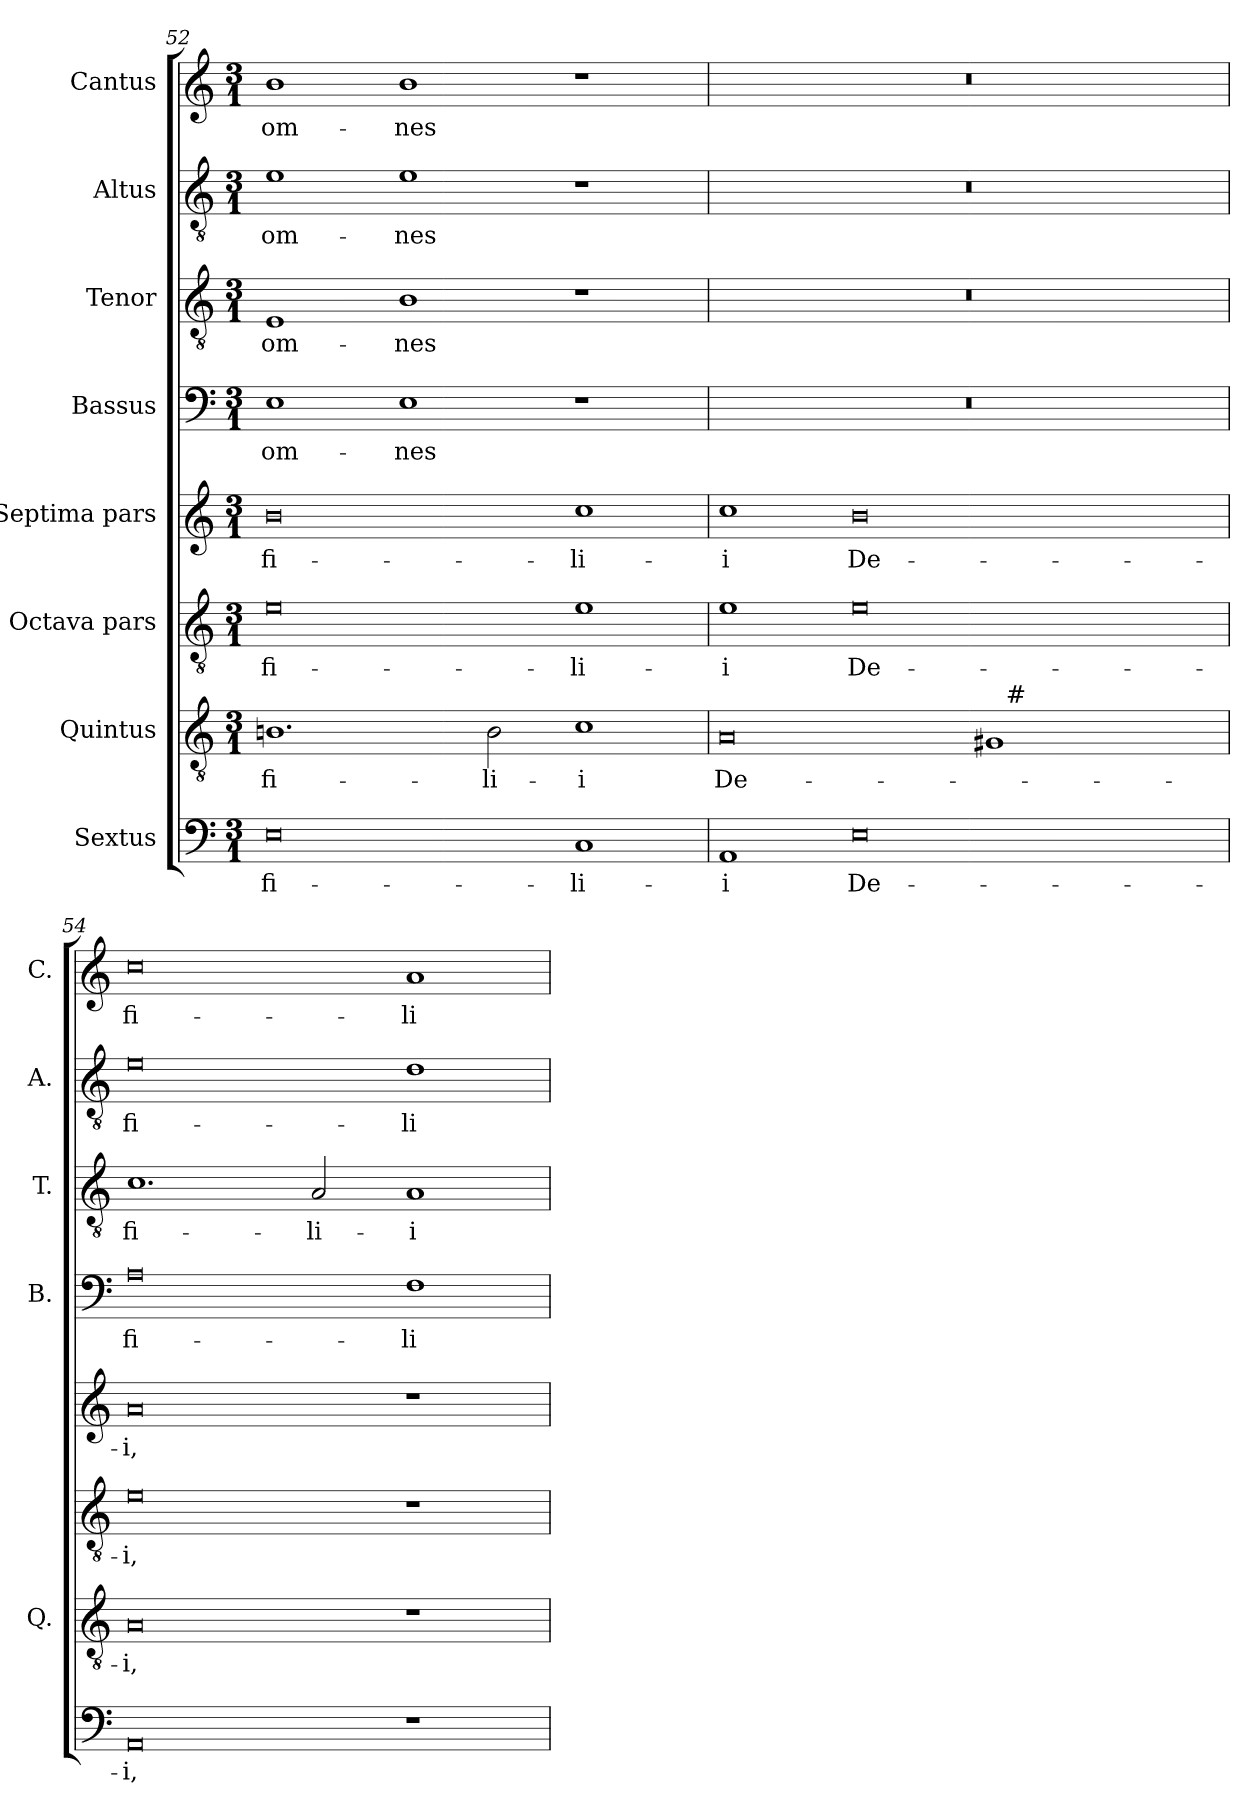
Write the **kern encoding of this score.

**kern	**text	**kern	**text	**kern	**text	**kern	**text	**kern	**text	**kern	**text	**kern	**text	**kern	**text
*part8	*part8	*part7	*part7	*part6	*part6	*part5	*part5	*part4	*part4	*part3	*part3	*part2	*part2	*part1	*part1
*staff8	*staff8	*staff7	*staff7	*staff6	*staff6	*staff5	*staff5	*staff4	*staff4	*staff3	*staff3	*staff2	*staff2	*staff1	*staff1
*I"Sextus	*	*I"Quintus	*	*I"Octava pars	*	*I"Septima pars	*	*I"Bassus	*	*I"Tenor	*	*I"Altus	*	*I"Cantus	*
*	*	*I'Q.	*	*	*	*	*	*I'B.	*	*I'T.	*	*I'A.	*	*I'C.	*
*clefF4	*	*clefGv2	*	*clefGv2	*	*clefG2	*	*clefF4	*	*clefGv2	*	*clefGv2	*	*clefG2	*
*	*	*ITrd7c12	*	*ITrd7c12	*	*	*	*	*	*ITrd7c12	*	*ITrd7c12	*	*	*
*k[]	*	*k[]	*	*k[]	*	*k[]	*	*k[]	*	*k[]	*	*k[]	*	*k[]	*
*C:	*	*C:	*	*C:	*	*C:	*	*C:	*	*C:	*	*C:	*	*C:	*
*M3/1	*	*M3/1	*	*M3/1	*	*M3/1	*	*M3/1	*	*M3/1	*	*M3/1	*	*M3/1	*
=52	=52	=52	=52	=52	=52	=52	=52	=52	=52	=52	=52	=52	=52	=52	=52
!	!LO:LY:b:color=#000000	!	!	!	!	!	!	!	!	!	!	!	!	!	!
!	!	!	!LO:LY:b:color=#000000	!	!	!	!	!	!	!	!	!	!	!	!
!	!	!	!	!	!LO:LY:b:color=#000000	!	!	!	!	!	!	!	!	!	!
!	!	!	!	!	!	!	!LO:LY:b:color=#000000	!	!	!	!	!	!	!	!
!	!	!	!	!	!	!	!	!	!LO:LY:b:color=#000000	!	!	!	!	!	!
!	!	!	!	!	!	!	!	!	!	!	!LO:LY:b:color=#000000	!	!	!	!
!	!	!	!	!	!	!	!	!	!	!	!	!	!LO:LY:b:color=#000000	!	!
!	!	!	!	!	!	!	!	!	!	!	!	!	!	!	!LO:LY:b:color=#000000
0Ei	fi-	1.BBni	fi-	0Ei	fi-	0bi	fi-	1Ei	om-	1EEi	om-	1Ei	om-	1bi	om-
!	!	!	!	!	!	!	!	!	!LO:LY:b:color=#000000	!	!	!	!	!	!
!	!	!	!	!	!	!	!	!	!	!	!LO:LY:b:color=#000000	!	!	!	!
!	!	!	!	!	!	!	!	!	!	!	!	!	!LO:LY:b:color=#000000	!	!
!	!	!	!	!	!	!	!	!	!	!	!	!	!	!	!LO:LY:b:color=#000000
.	.	.	.	.	.	.	.	1Ei	-nes	1BBi	-nes	1Ei	-nes	1bi	-nes
!	!	!	!LO:LY:b:color=#000000	!	!	!	!	!	!	!	!	!	!	!	!
.	.	2BBi\	-li-	.	.	.	.	.	.	.	.	.	.	.	.
!	!LO:LY:b:color=#000000	!	!	!	!	!	!	!	!	!	!	!	!	!	!
!	!	!	!LO:LY:b:color=#000000	!	!	!	!	!	!	!	!	!	!	!	!
!	!	!	!	!	!LO:LY:b:color=#000000	!	!	!	!	!	!	!	!	!	!
!	!	!	!	!	!	!	!LO:LY:b:color=#000000	!	!	!	!	!	!	!	!
1Ci	-li-	1Ci	-i	1Ei	-li-	1cci	-li-	1r	.	1r	.	1r	.	1r	.
=53	=53	=53	=53	=53	=53	=53	=53	=53	=53	=53	=53	=53	=53	=53	=53
!	!LO:LY:b:color=#000000	!	!	!	!	!	!	!	!	!	!	!	!	!	!
!	!	!	!LO:LY:b:color=#000000	!	!	!	!	!	!	!	!	!	!	!	!
!	!	!	!	!	!LO:LY:b:color=#000000	!	!	!	!	!	!	!	!	!	!
!	!	!	!	!	!	!	!LO:LY:b:color=#000000	!LO:N:vis=1	!	!LO:N:vis=1	!	!LO:N:vis=1	!	!LO:N:vis=1	!
*	*	*^	*	*	*	*	*	*	*	*	*	*	*	*	*
1AAi	-i	0AAi	1ryy	De-	1Ei	-i	1cci	-i	0.r	.	0.r	.	0.r	.	0.r	.
!	!LO:LY:b:color=#000000	!	!	!	!	!	!	!	!	!	!	!	!	!	!	!
!	!	!	!	!	!	!LO:LY:b:color=#000000	!	!	!	!	!	!	!	!	!	!
!	!	!	!	!	!	!	!	!LO:LY:b:color=#000000	!	!	!	!	!	!	!	!
0Ei	De-	.	1ryy	.	0Ei	De-	0bi	De-	.	.	.	.	.	.	.	.
.	.	1GG#i	32ryy	.	.	.	.	.	.	.	.	.	.	.	.	.
.	.	.	256ryy	.	.	.	.	.	.	.	.	.	.	.	.	.
!	!	!	!LO:TX:a:t=#	!	!	!	!	!	!	!	!	!	!	!	!	!
.	.	.	2ryy	.	.	.	.	.	.	.	.	.	.	.	.	.
.	.	.	4ryy	.	.	.	.	.	.	.	.	.	.	.	.	.
.	.	.	8ryy	.	.	.	.	.	.	.	.	.	.	.	.	.
.	.	.	16ryy	.	.	.	.	.	.	.	.	.	.	.	.	.
.	.	.	64..ryy	.	.	.	.	.	.	.	.	.	.	.	.	.
*	*	*v	*v	*	*	*	*	*	*	*	*	*	*	*	*	*
=54	=54	=54	=54	=54	=54	=54	=54	=54	=54	=54	=54	=54	=54	=54	=54
*	*	*^	*	*	*	*	*	*	*	*	*	*	*	*	*
!	!LO:LY:b:color=#000000	!	!	!	!	!	!	!	!	!	!	!	!	!	!	!
*	*	*v	*v	*	*	*	*	*	*	*	*	*	*	*	*	*
*	*	*^	*	*	*	*	*	*	*	*	*	*	*	*	*
!	!	!	!	!LO:LY:b:color=#000000	!	!	!	!	!	!	!	!	!	!	!	!
*	*	*v	*v	*	*	*	*	*	*	*	*	*	*	*	*	*
*	*	*^	*	*	*	*	*	*	*	*	*	*	*	*	*
!	!	!	!	!	!	!LO:LY:b:color=#000000	!	!	!	!	!	!	!	!	!	!
*	*	*v	*v	*	*	*	*	*	*	*	*	*	*	*	*	*
*	*	*^	*	*	*	*	*	*	*	*	*	*	*	*	*
!	!	!	!	!	!	!	!	!LO:LY:b:color=#000000	!	!	!	!	!	!	!	!
*	*	*v	*v	*	*	*	*	*	*	*	*	*	*	*	*	*
*	*	*^	*	*	*	*	*	*	*	*	*	*	*	*	*
!	!	!	!	!	!	!	!	!	!	!LO:LY:b:color=#000000	!	!	!	!	!	!
*	*	*v	*v	*	*	*	*	*	*	*	*	*	*	*	*	*
*	*	*^	*	*	*	*	*	*	*	*	*	*	*	*	*
!	!	!	!	!	!	!	!	!	!	!	!	!LO:LY:b:color=#000000	!	!	!	!
*	*	*v	*v	*	*	*	*	*	*	*	*	*	*	*	*	*
*	*	*^	*	*	*	*	*	*	*	*	*	*	*	*	*
!	!	!	!	!	!	!	!	!	!	!	!	!	!	!LO:LY:b:color=#000000	!	!
*	*	*v	*v	*	*	*	*	*	*	*	*	*	*	*	*	*
*	*	*^	*	*	*	*	*	*	*	*	*	*	*	*	*
!	!	!	!	!	!	!	!	!	!	!	!	!	!	!	!	!LO:LY:b:color=#000000
*	*	*v	*v	*	*	*	*	*	*	*	*	*	*	*	*	*
0AAi	-i,	0AAi	-i,	0Ei	-i,	0ai	-i,	0Ai	fi-	1.Ci	fi-	0Ei	fi-	0cci	fi-
!	!	!	!	!	!	!	!	!	!	!	!LO:LY:b:color=#000000	!	!	!	!
.	.	.	.	.	.	.	.	.	.	2AAi/	-li-	.	.	.	.
!	!	!	!	!	!	!	!	!	!LO:LY:b:color=#000000	!	!	!	!	!	!
!	!	!	!	!	!	!	!	!	!	!	!LO:LY:b:color=#000000	!	!	!	!
!	!	!	!	!	!	!	!	!	!	!	!	!	!LO:LY:b:color=#000000	!	!
!	!	!	!	!	!	!	!	!	!	!	!	!	!	!	!LO:LY:b:color=#000000
1r	.	1r	.	1r	.	1r	.	1Fi	-li-	1AAi	-i	1Di	-li-	1ai	-li-
=	=	=	=	=	=	=	=	=	=	=	=	=	=	=	=
*-	*-	*-	*-	*-	*-	*-	*-	*-	*-	*-	*-	*-	*-	*-	*-
